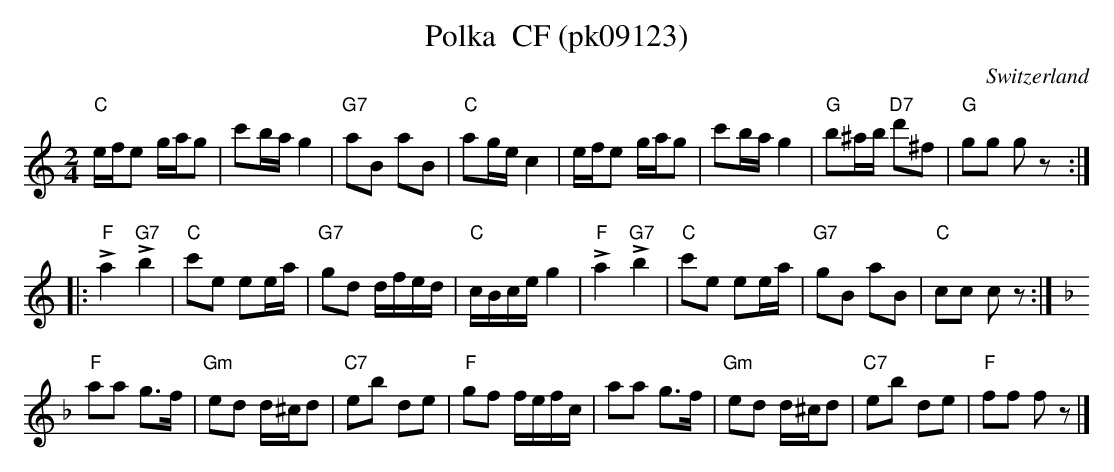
X:1
T: Polka  CF (pk09123)
M:2/4
L:1/16
O:Switzerland
K:C major
"C"efe2 gag2 | c'2bag4 | "G7"a2B2 a2B2 | "C"a2gec4 | efe2 gag2 | c'2bag4 | "G"b2^ab "D7"d'2^f2 | "G"g2g2 g2z2 ::
!>!"F"a4!>!"G7"b4 | "C"c'2e2 e2ea | "G7"g2d2 dfed | "C"cBceg4 | !>!"F"a4!>!"G7"b4 | "C"c'2e2 e2ea | "G7"g2B2 a2B2 | "C"c2c2 c2z2 :| [K:F] [L:1/8]
"F"aa g>f | "Gm"ed d/^c/d | "C7"eb de | "F"gf f/e/f/c/ | aa g>f | "Gm"ed d/^c/d | "C7"eb de | "F"ff fz |]
